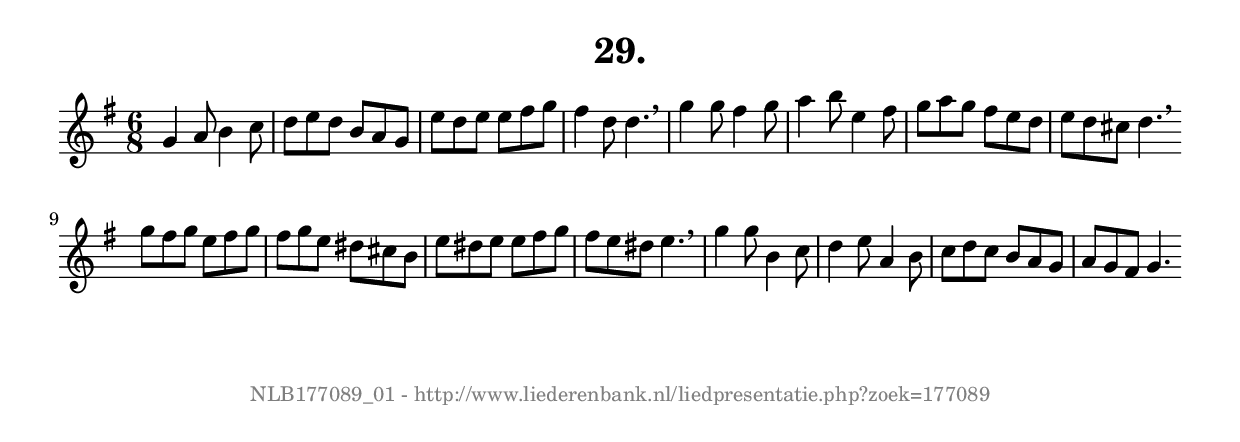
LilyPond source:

%
% produced by wce2krn 1.64 (7 June 2014)
%
\version"2.16"
#(append! paper-alist '(("long" . (cons (* 210 mm) (* 2000 mm)))))
#(set-default-paper-size "long")
sb = {\breathe}
mBreak = {\breathe }
bBreak = {\breathe }
x = {\once\override NoteHead #'style = #'cross }
gl=\glissando
itime={\override Staff.TimeSignature #'stencil = ##f }
ficta = {\once\set suggestAccidentals = ##t}
fine = {\once\override Score.RehearsalMark #'self-alignment-X = #1 \mark \markup {\italic{Fine}}}
dc = {\once\override Score.RehearsalMark #'self-alignment-X = #1 \mark \markup {\italic{D.C.}}}
dcf = {\once\override Score.RehearsalMark #'self-alignment-X = #1 \mark \markup {\italic{D.C. al Fine}}}
dcc = {\once\override Score.RehearsalMark #'self-alignment-X = #1 \mark \markup {\italic{D.C. al Coda}}}
ds = {\once\override Score.RehearsalMark #'self-alignment-X = #1 \mark \markup {\italic{D.S.}}}
dsf = {\once\override Score.RehearsalMark #'self-alignment-X = #1 \mark \markup {\italic{D.S. al Fine}}}
dsc = {\once\override Score.RehearsalMark #'self-alignment-X = #1 \mark \markup {\italic{D.S. al Coda}}}
pv = {\set Score.repeatCommands = #'((volta "1"))}
sv = {\set Score.repeatCommands = #'((volta "2"))}
tv = {\set Score.repeatCommands = #'((volta "3"))}
qv = {\set Score.repeatCommands = #'((volta "4"))}
xv = {\set Score.repeatCommands = #'((volta #f))}
\header{ tagline = ""
title = "29."
}
\score {{
\key g \major
\relative g'
{
\set melismaBusyProperties = #'()
\time 6/8
\tempo 4=120
\override Score.MetronomeMark #'transparent = ##t
\override Score.RehearsalMark #'break-visibility = #(vector #t #t #f)
g4 a8 b4 c8 d e d b a g e' d e e fis g fis4 d8 d4. \sb g4 g8 fis4 g8 a4 b8 e,4 fis8 g a g fis e d e d cis d4. \bar ":|:" \bBreak
g8 fis g e fis g fis g e dis cis b e dis e e fis g fis e dis e4. \sb g4 g8 b,4 c8 d4 e8 a,4 b8 c d c b a g a g fis g4. \bar ":|"
 }}
 \midi { }
 \layout {
            indent = 0.0\cm
}
}
\markup { \vspace #0 } \markup { \with-color #grey \fill-line { \center-column { \smaller "NLB177089_01 - http://www.liederenbank.nl/liedpresentatie.php?zoek=177089" } } }
